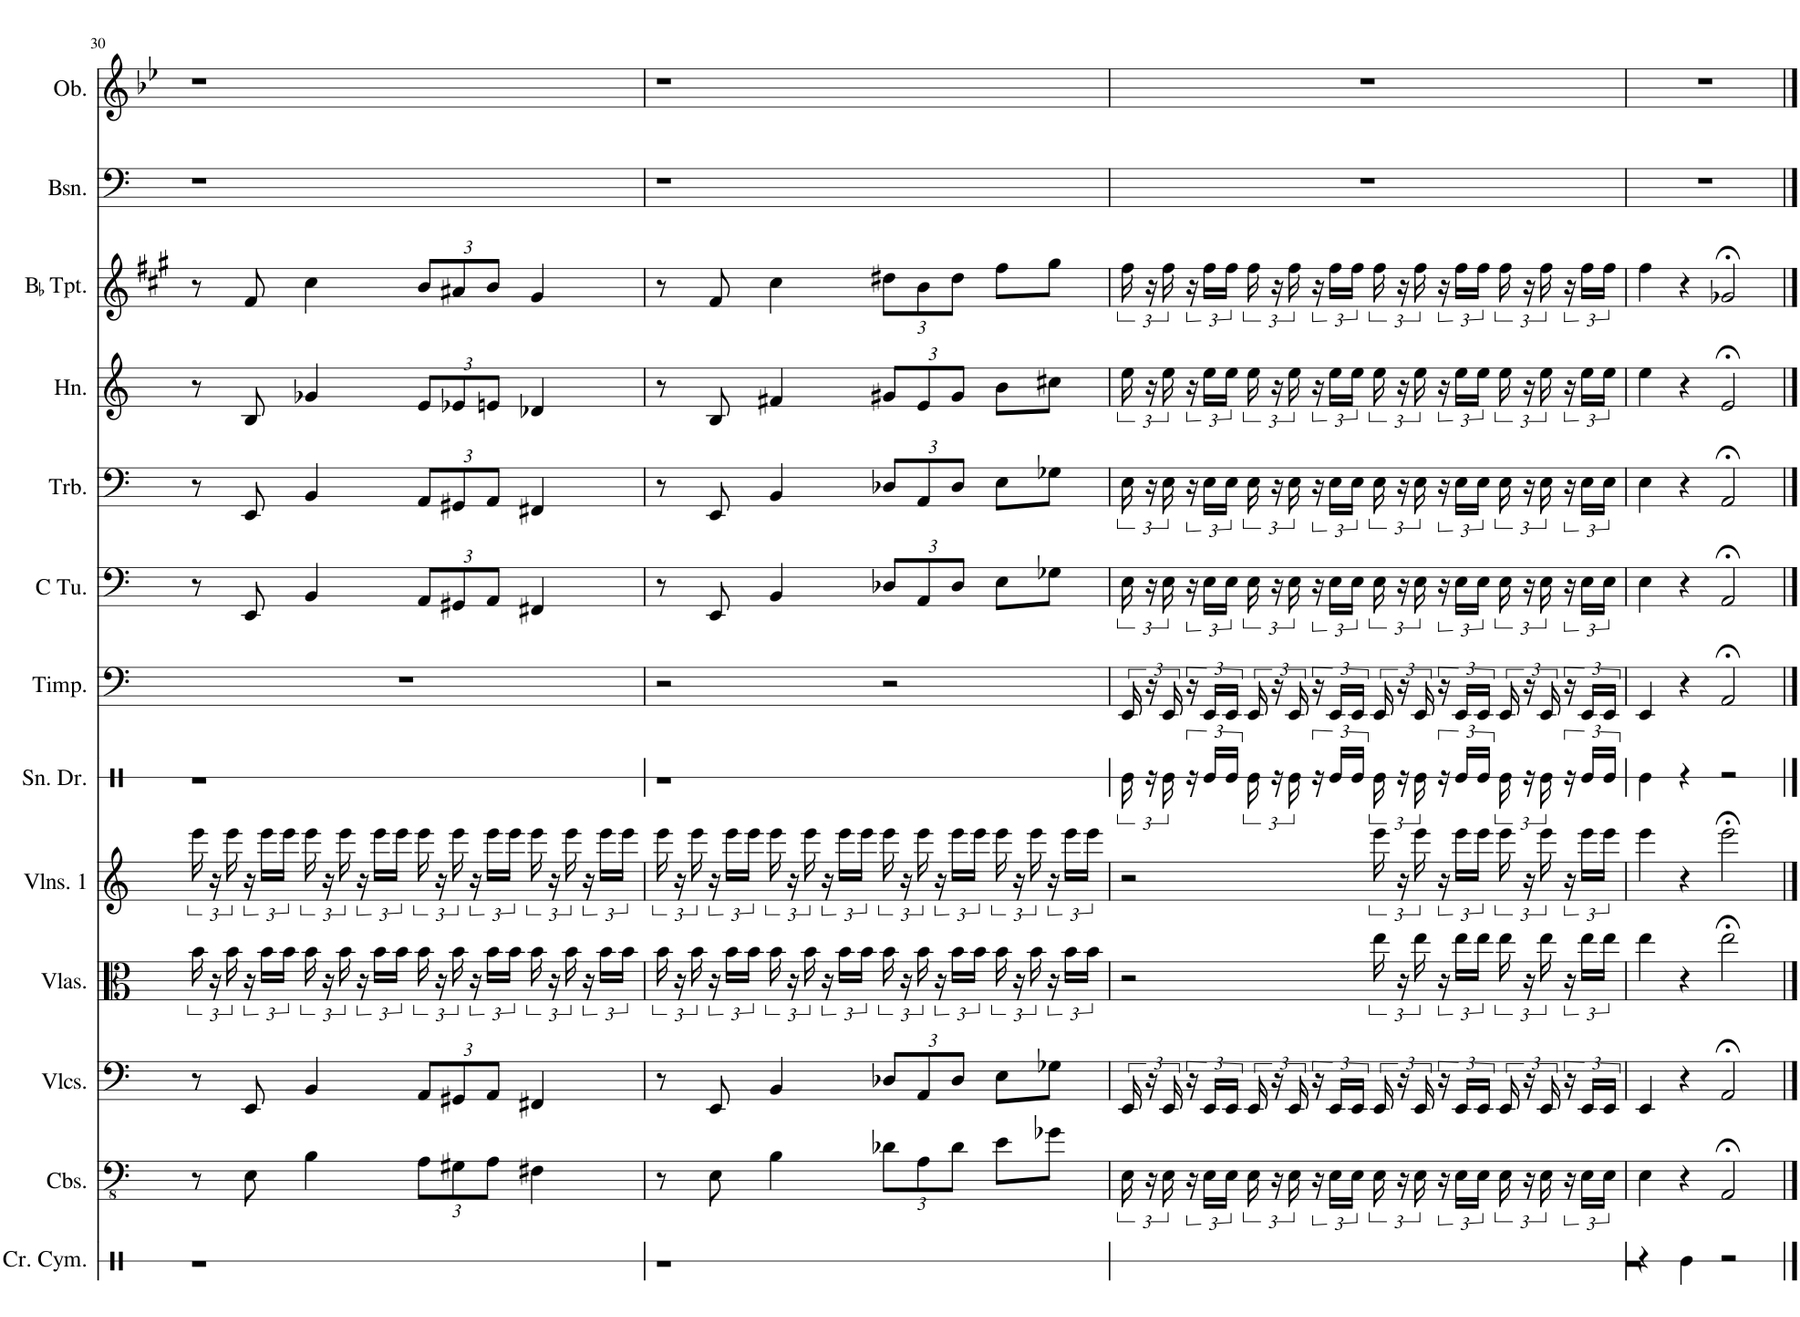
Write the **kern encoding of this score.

**kern	**kern	**kern	**kern	**kern	**kern	**kern	**kern	**kern	**kern	**kern	**kern	**kern
*part13	*part12	*part11	*part10	*part9	*part8	*part7	*part6	*part5	*part4	*part3	*part2	*part1
*staff13	*staff12	*staff11	*staff10	*staff9	*staff8	*staff7	*staff6	*staff5	*staff4	*staff3	*staff2	*staff1
*I"Crash Cymbal	*I"Contrabasses	*I"Violoncellos	*I"Violas	*I"Violins 1	*I"Snare Drum	*I"Timpani	*I"C Tuba	*I"Trombone	*I"Horn	*I"BaccidentalFlat Trumpet	*I"Bassoon	*I"Oboe
*I'Cr. Cym.	*I'Cbs.	*I'Vlcs.	*I'Vlas.	*I'Vlns. 1	*I'Sn. Dr.	*I'Timp.	*I'C Tu.	*I'Trb.	*I'Hn.	*I'BaccidentalFlat Tpt.	*I'Bsn.	*I'Ob.
!!LO:PB:g=z
*clefX	*clefFv4	*clefF4	*clefC3	*clefG2	*clefX	*clefF4	*clefF4	*clefF4	*clefG2	*clefG2	*clefF4	*clefG2
*	*	*	*	*	*	*	*	*	*Trd4c7	*Trd1c2	*	*
*k[]	*k[]	*k[]	*k[]	*k[]	*k[]	*k[]	*k[]	*k[]	*k[]	*k[f#c#g#]	*k[]	*k[b-e-]
*M4/4	*M4/4	*M4/4	*M4/4	*M4/4	*M4/4	*M4/4	*M4/4	*M4/4	*M4/4	*M4/4	*M4/4	*M4/4
=30	=30	=30	=30	=30	=30	=30	=30	=30	=30	=30	=30	=30
1r	8r	8r	24b\	24eee\	1r	1r	8r	8r	8r	8r	1r	1r
.	.	.	24r	24r	.	.	.	.	.	.	.	.
.	.	.	24b\	24eee\	.	.	.	.	.	.	.	.
.	8EE\	8EE/	24r	24r	.	.	8EE/	8EE/	8B/	8f#/	.	.
.	.	.	24b\LL	24eee\LL	.	.	.	.	.	.	.	.
.	.	.	24b\JJ	24eee\JJ	.	.	.	.	.	.	.	.
.	4BB\	4BB/	24b\	24eee\	.	.	4BB/	4BB/	4g-X/	4cc#\	.	.
.	.	.	24r	24r	.	.	.	.	.	.	.	.
.	.	.	24b\	24eee\	.	.	.	.	.	.	.	.
.	.	.	24r	24r	.	.	.	.	.	.	.	.
.	.	.	24b\LL	24eee\LL	.	.	.	.	.	.	.	.
.	.	.	24b\JJ	24eee\JJ	.	.	.	.	.	.	.	.
*	*Xbrackettup	*Xbrackettup	*	*	*	*	*Xbrackettup	*Xbrackettup	*Xbrackettup	*Xbrackettup	*	*
.	12AA\L	12AA/L	24b\	24eee\	.	.	12AA/L	12AA/L	12e/L	12b/L	.	.
.	.	.	24r	24r	.	.	.	.	.	.	.	.
.	12GG#X\	12GG#X/	24b\	24eee\	.	.	12GG#X/	12GG#X/	12e-X/	12a#X/	.	.
.	.	.	24r	24r	.	.	.	.	.	.	.	.
.	12AA\J	12AA/J	24b\LL	24eee\LL	.	.	12AA/J	12AA/J	12en/J	12b/J	.	.
.	.	.	24b\JJ	24eee\JJ	.	.	.	.	.	.	.	.
.	4FF#X\	4FF#X/	24b\	24eee\	.	.	4FF#X/	4FF#X/	4d-X/	4g#/	.	.
.	.	.	24r	24r	.	.	.	.	.	.	.	.
.	.	.	24b\	24eee\	.	.	.	.	.	.	.	.
.	.	.	24r	24r	.	.	.	.	.	.	.	.
.	.	.	24b\LL	24eee\LL	.	.	.	.	.	.	.	.
.	.	.	24b\JJ	24eee\JJ	.	.	.	.	.	.	.	.
=31	=31	=31	=31	=31	=31	=31	=31	=31	=31	=31	=31	=31
1r	8r	8r	24b\	24eee\	1r	2r	8r	8r	8r	8r	1r	1r
.	.	.	24r	24r	.	.	.	.	.	.	.	.
.	.	.	24b\	24eee\	.	.	.	.	.	.	.	.
.	8EE\	8EE/	24r	24r	.	.	8EE/	8EE/	8B/	8f#/	.	.
.	.	.	24b\LL	24eee\LL	.	.	.	.	.	.	.	.
.	.	.	24b\JJ	24eee\JJ	.	.	.	.	.	.	.	.
.	4BB\	4BB/	24b\	24eee\	.	.	4BB/	4BB/	4f#X/	4cc#\	.	.
.	.	.	24r	24r	.	.	.	.	.	.	.	.
.	.	.	24b\	24eee\	.	.	.	.	.	.	.	.
.	.	.	24r	24r	.	.	.	.	.	.	.	.
.	.	.	24b\LL	24eee\LL	.	.	.	.	.	.	.	.
.	.	.	24b\JJ	24eee\JJ	.	.	.	.	.	.	.	.
.	12D-X\L	12D-X/L	24b\	24eee\	.	2r	12D-X/L	12D-X/L	12g#X/L	12dd#X\L	.	.
.	.	.	24r	24r	.	.	.	.	.	.	.	.
.	12AA\	12AA/	24b\	24eee\	.	.	12AA/	12AA/	12e/	12b\	.	.
.	.	.	24r	24r	.	.	.	.	.	.	.	.
.	12D-\J	12D-/J	24b\LL	24eee\LL	.	.	12D-/J	12D-/J	12g#/J	12dd#\J	.	.
.	.	.	24b\JJ	24eee\JJ	.	.	.	.	.	.	.	.
.	8E\L	8E\L	24b\	24eee\	.	.	8E\L	8E\L	8b\L	8ff#\L	.	.
.	.	.	24r	24r	.	.	.	.	.	.	.	.
.	.	.	24b\	24eee\	.	.	.	.	.	.	.	.
.	8G-X\J	8G-X\J	24r	24r	.	.	8G-X\J	8G-X\J	8cc#X\J	8gg#\J	.	.
.	.	.	24b\LL	24eee\LL	.	.	.	.	.	.	.	.
.	.	.	24b\JJ	24eee\JJ	.	.	.	.	.	.	.	.
=32	=32	=32	=32	=32	=32	=32	=32	=32	=32	=32	=32	=32
*	*brackettup	*brackettup	*	*	*	*	*brackettup	*brackettup	*brackettup	*brackettup	*	*
1r	24EE\	24EE/	2r	2r	24Re\	24EE/	24E\	24E\	24ee\	24ff#\	1r	1r
.	24r	24r	.	.	24r	24r	24r	24r	24r	24r	.	.
.	24EE\	24EE/	.	.	24Re\	24EE/	24E\	24E\	24ee\	24ff#\	.	.
.	24r	24r	.	.	24r	24r	24r	24r	24r	24r	.	.
.	24EE\LL	24EE/LL	.	.	24Re/LL	24EE/LL	24E\LL	24E\LL	24ee\LL	24ff#\LL	.	.
.	24EE\JJ	24EE/JJ	.	.	24Re/JJ	24EE/JJ	24E\JJ	24E\JJ	24ee\JJ	24ff#\JJ	.	.
.	24EE\	24EE/	.	.	24Re\	24EE/	24E\	24E\	24ee\	24ff#\	.	.
.	24r	24r	.	.	24r	24r	24r	24r	24r	24r	.	.
.	24EE\	24EE/	.	.	24Re\	24EE/	24E\	24E\	24ee\	24ff#\	.	.
.	24r	24r	.	.	24r	24r	24r	24r	24r	24r	.	.
.	24EE\LL	24EE/LL	.	.	24Re/LL	24EE/LL	24E\LL	24E\LL	24ee\LL	24ff#\LL	.	.
.	24EE\JJ	24EE/JJ	.	.	24Re/JJ	24EE/JJ	24E\JJ	24E\JJ	24ee\JJ	24ff#\JJ	.	.
.	24EE\	24EE/	24ee\	24eee\	24Re\	24EE/	24E\	24E\	24ee\	24ff#\	.	.
.	24r	24r	24r	24r	24r	24r	24r	24r	24r	24r	.	.
.	24EE\	24EE/	24ee\	24eee\	24Re\	24EE/	24E\	24E\	24ee\	24ff#\	.	.
.	24r	24r	24r	24r	24r	24r	24r	24r	24r	24r	.	.
.	24EE\LL	24EE/LL	24ee\LL	24eee\LL	24Re/LL	24EE/LL	24E\LL	24E\LL	24ee\LL	24ff#\LL	.	.
.	24EE\JJ	24EE/JJ	24ee\JJ	24eee\JJ	24Re/JJ	24EE/JJ	24E\JJ	24E\JJ	24ee\JJ	24ff#\JJ	.	.
.	24EE\	24EE/	24ee\	24eee\	24Re\	24EE/	24E\	24E\	24ee\	24ff#\	.	.
.	24r	24r	24r	24r	24r	24r	24r	24r	24r	24r	.	.
.	24EE\	24EE/	24ee\	24eee\	24Re\	24EE/	24E\	24E\	24ee\	24ff#\	.	.
.	24r	24r	24r	24r	24r	24r	24r	24r	24r	24r	.	.
.	24EE\LL	24EE/LL	24ee\LL	24eee\LL	24Re/LL	24EE/LL	24E\LL	24E\LL	24ee\LL	24ff#\LL	.	.
.	24EE\JJ	24EE/JJ	24ee\JJ	24eee\JJ	24Re/JJ	24EE/JJ	24E\JJ	24E\JJ	24ee\JJ	24ff#\JJ	.	.
=33	=33	=33	=33	=33	=33	=33	=33	=33	=33	=33	=33	=33
*	*	*	*	*	*	*	*	*	*	*	*	*^
4r	4EE\	4EE/	4ee\	4eee\	4Re\	4EE/	4E\	4E\	4ee\	4ff#\	1r	1r	2ryy
4Re\	4r	4r	4r	4r	4r	4r	4r	4r	4r	4r	.	.	.
2r	2AAA;</	2AA;</	2ee;<\	2eee;<\	2r	2AA;</	2AA;</	2AA;</	2e;</	2g-X;</	.	.	2ryy
*	*	*	*	*	*	*	*	*	*	*	*	*v	*v
==	==	==	==	==	==	==	==	==	==	==	==	==
*-	*-	*-	*-	*-	*-	*-	*-	*-	*-	*-	*-	*-
